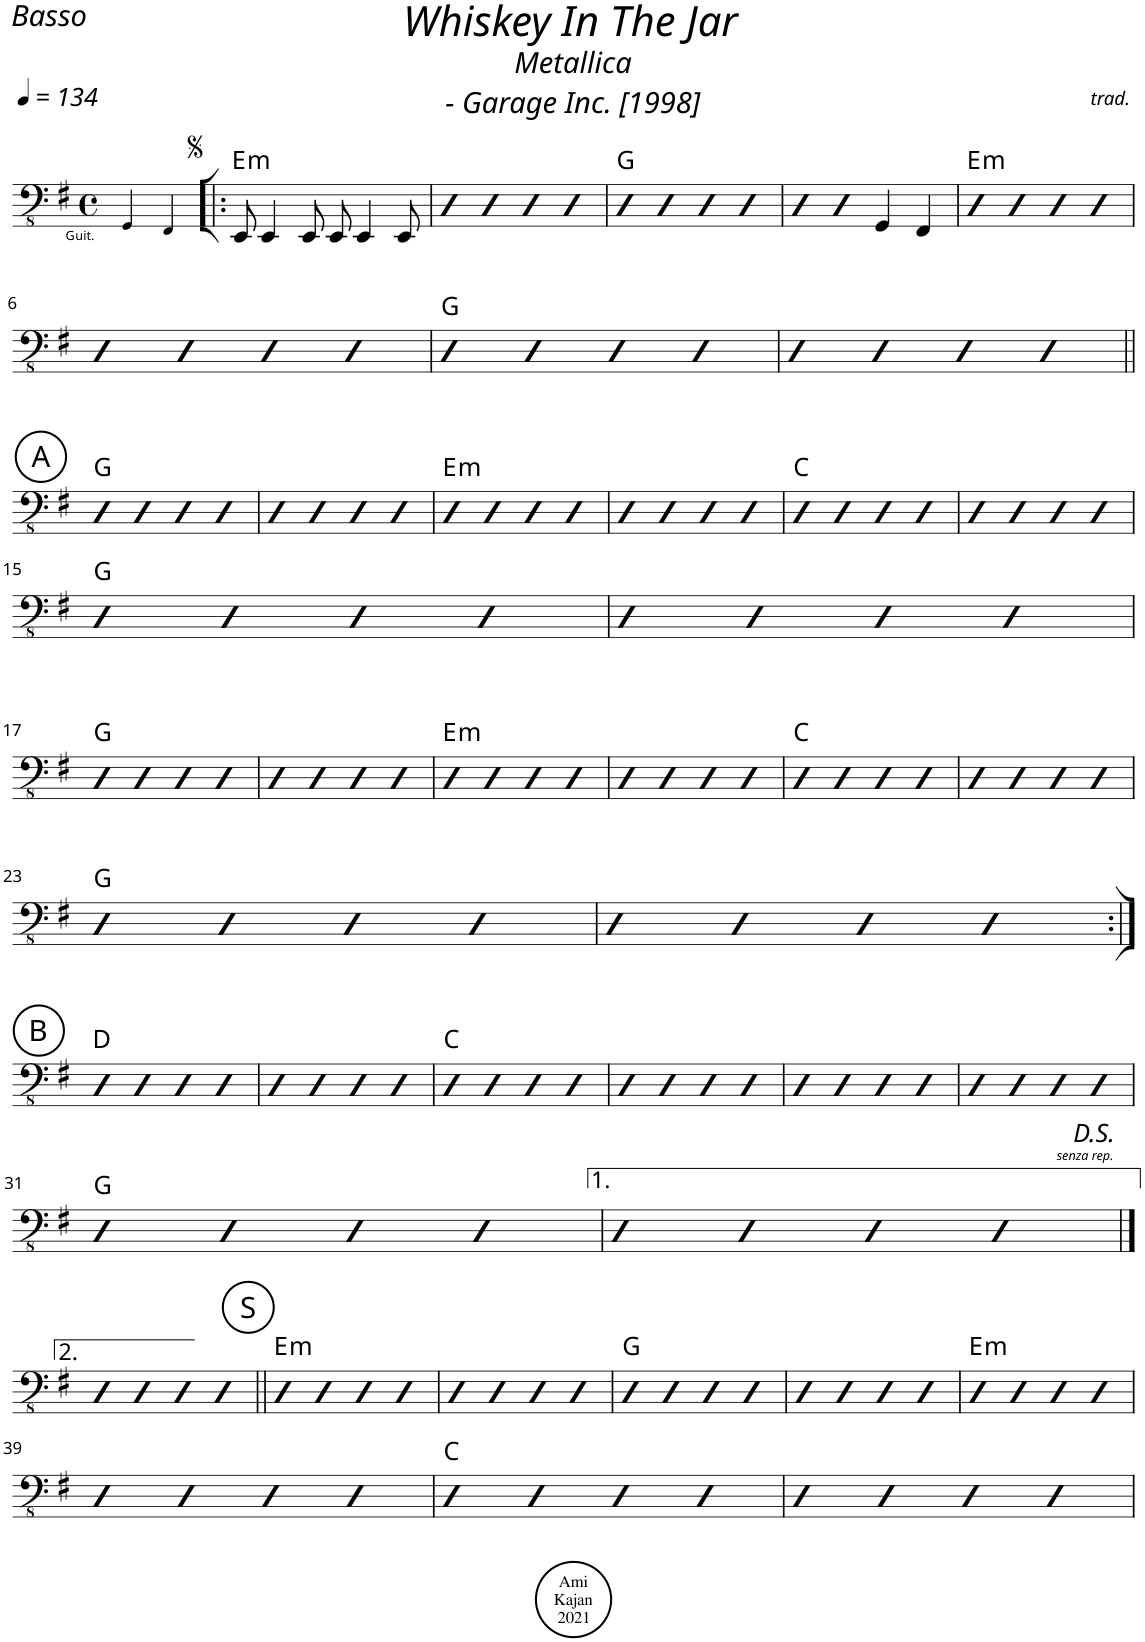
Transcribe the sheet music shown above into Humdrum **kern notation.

**kern	**harte
*part1	*part1
*staff1	*
*I"Acoustic Bass	*
*I'Bass	*
*clefFv4	*
*k[f#]	*
*M4/4	*
*met(c)	*
*MM134	*
=	=
!	!LO:H:kt=uit.
4GGG!/	.
4FFF#!/	.
=1!|:	=1!|:
!	!LO:H:kt=m
8EEE/	E:min
4EEE/	.
8EEE/	.
8EEE/	.
4EEE/	.
8EEE/	.
=2	=2
4EE	.
4EE	.
4EE	.
4EE	.
=3	=3
4EE	G:maj
4EE	.
4EE	.
4EE	.
=4	=4
4EE	.
4EE	.
4GGG/	.
4FFF#/	.
=5	=5
!	!LO:H:kt=m
4EE	E:min
4EE	.
4EE	.
4EE	.
!!LO:LB:g=z
=6	=6
4EE	.
4EE	.
4EE	.
4EE	.
=7	=7
4EE	G:maj
4EE	.
4EE	.
4EE	.
=8	=8
4EE	.
4EE	.
4EE	.
4EE	.
!!LO:LB:g=z
!!LO:REH:place=s1:a:cj:enc=circle:fs=14:t=A
=9||	=9||
4EE	G:maj
4EE	.
4EE	.
4EE	.
=10	=10
4EE	.
4EE	.
4EE	.
4EE	.
=11	=11
!	!LO:H:kt=m
4EE	E:min
4EE	.
4EE	.
4EE	.
=12	=12
4EE	.
4EE	.
4EE	.
4EE	.
=13	=13
4EE	C:maj
4EE	.
4EE	.
4EE	.
=14	=14
4EE	.
4EE	.
4EE	.
4EE	.
!!LO:LB:g=z
=15	=15
4EE	G:maj
4EE	.
4EE	.
4EE	.
=16	=16
4EE	.
4EE	.
4EE	.
4EE	.
!!LO:LB:g=z
=17	=17
4EE	G:maj
4EE	.
4EE	.
4EE	.
=18	=18
4EE	.
4EE	.
4EE	.
4EE	.
=19	=19
!	!LO:H:kt=m
4EE	E:min
4EE	.
4EE	.
4EE	.
=20	=20
4EE	.
4EE	.
4EE	.
4EE	.
=21	=21
4EE	C:maj
4EE	.
4EE	.
4EE	.
=22	=22
4EE	.
4EE	.
4EE	.
4EE	.
!!LO:LB:g=z
=23	=23
4EE	G:maj
4EE	.
4EE	.
4EE	.
=24	=24
4EE	.
4EE	.
4EE	.
4EE	.
!!LO:LB:g=z
!!LO:REH:place=s1:a:cj:enc=circle:fs=14:t=B
=25:|!	=25:|!
4EE	D:maj
4EE	.
4EE	.
4EE	.
=26	=26
4EE	.
4EE	.
4EE	.
4EE	.
=27	=27
4EE	C:maj
4EE	.
4EE	.
4EE	.
=28	=28
4EE	.
4EE	.
4EE	.
4EE	.
=29	=29
4EE	.
4EE	.
4EE	.
4EE	.
=30	=30
4EE	.
4EE	.
4EE	.
4EE	.
!!LO:LB:g=z
=31	=31
4EE	G:maj
4EE	.
4EE	.
4EE	.
=32	=32
4EE	.
4EE	.
4EE	.
4EE	.
!!LO:LB:g=z
==33	==33
4EE	.
4EE	.
4EE	.
4EE	.
!!LO:REH:place=s1:a:cj:enc=circle:fs=14:t=S
=34||	=34||
!	!LO:H:kt=m
4EE	E:min
4EE	.
4EE	.
4EE	.
=35	=35
4EE	.
4EE	.
4EE	.
4EE	.
=36	=36
4EE	G:maj
4EE	.
4EE	.
4EE	.
=37	=37
4EE	.
4EE	.
4EE	.
4EE	.
=38	=38
!	!LO:H:kt=m
4EE	E:min
4EE	.
4EE	.
4EE	.
!!LO:LB:g=z
=39	=39
4EE	.
4EE	.
4EE	.
4EE	.
=40	=40
4EE	C:maj
4EE	.
4EE	.
4EE	.
=41	=41
4EE	.
4EE	.
4EE	.
4EE	.
=	=
*-	*-
